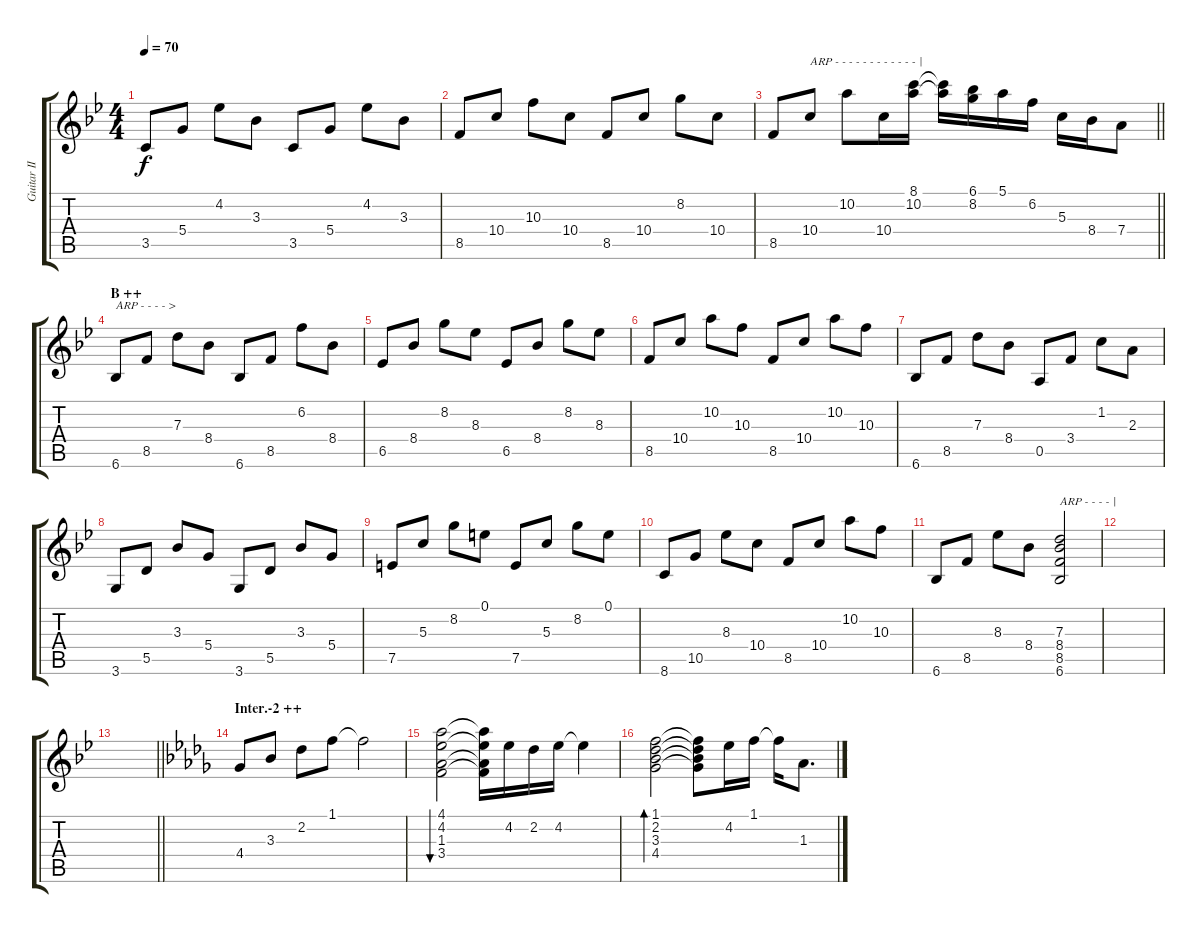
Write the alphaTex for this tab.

\track ("Guitar II (Hirasawa Yui)" "Guitar II ") {instrument acousticguitarsteel}
\staff {score tabs}
\tuning (E4 B3 G3 D3 A2 E2) {hide}
\ts (4 4)
\tempo 70
\clef g2
\ks bb
3.5.8{dy f} 5.4.8 4.2.8 3.3.8 3.5.8 5.4.8 4.2.8 3.3.8 |
8.5.8 10.4.8 10.3.8 10.4.8 8.5.8 10.4.8 8.2.8 10.4.8 |
\barLineRight lightlight
8.5.8 10.4.8{txt "ARP - - - - - - - - - - - - |"} 10.2.8 10.4.16 (8.1 10.2).16 (8.1{t} 10.2{t}).16 (6.1 8.2).16 5.1.16 6.2.16 5.3.16 8.4.16 7.4.8 |
\section ("" "B ++")
6.6.8{txt "ARP - - - - >"} 8.5.8 7.3.8 8.4.8 6.6.8 8.5.8 6.2.8 8.4.8 |
6.5.8 8.4.8 8.2.8 8.3.8 6.5.8 8.4.8 8.2.8 8.3.8 |
8.5.8 10.4.8 10.2.8 10.3.8 8.5.8 10.4.8 10.2.8 10.3.8 |
6.6.8 8.5.8 7.3.8 8.4.8 0.5.8 3.4.8 1.2.8 2.3.8 |
3.6.8 5.5.8 3.3.8 5.4.8 3.6.8 5.5.8 3.3.8 5.4.8 |
7.5.8 5.3.8 8.2.8 0.1.8 7.5.8 5.3.8 8.2.8 0.1.8 |
8.6.8 10.5.8 8.3.8 10.4.8 8.5.8 10.4.8 10.2.8 10.3.8 |
6.6.8 8.5.8 8.3.8 8.4.8 (7.3 8.4 8.5 6.6).2{txt "ARP - - - - |"} |
|
\barLineRight lightlight
|
\section ("" "Inter.-2 ++")
\ks db
4.4.8 3.3.8 2.2.8 1.1.8 1.1{t}.2 |
(4.1 4.2 1.3 3.4).2{bu 240} (4.1{t} 4.2{t} 1.3{t} 3.4{t}).16 4.2.16 2.2.16 4.2.16 4.2{t}.4 |
(1.1 2.2 3.3 4.4).2{bd 240} (1.1{t} 2.2{t} 3.3{t} 4.4{t}).8 4.2.16 1.1.16 1.1{t}.16 1.3.8{d}
